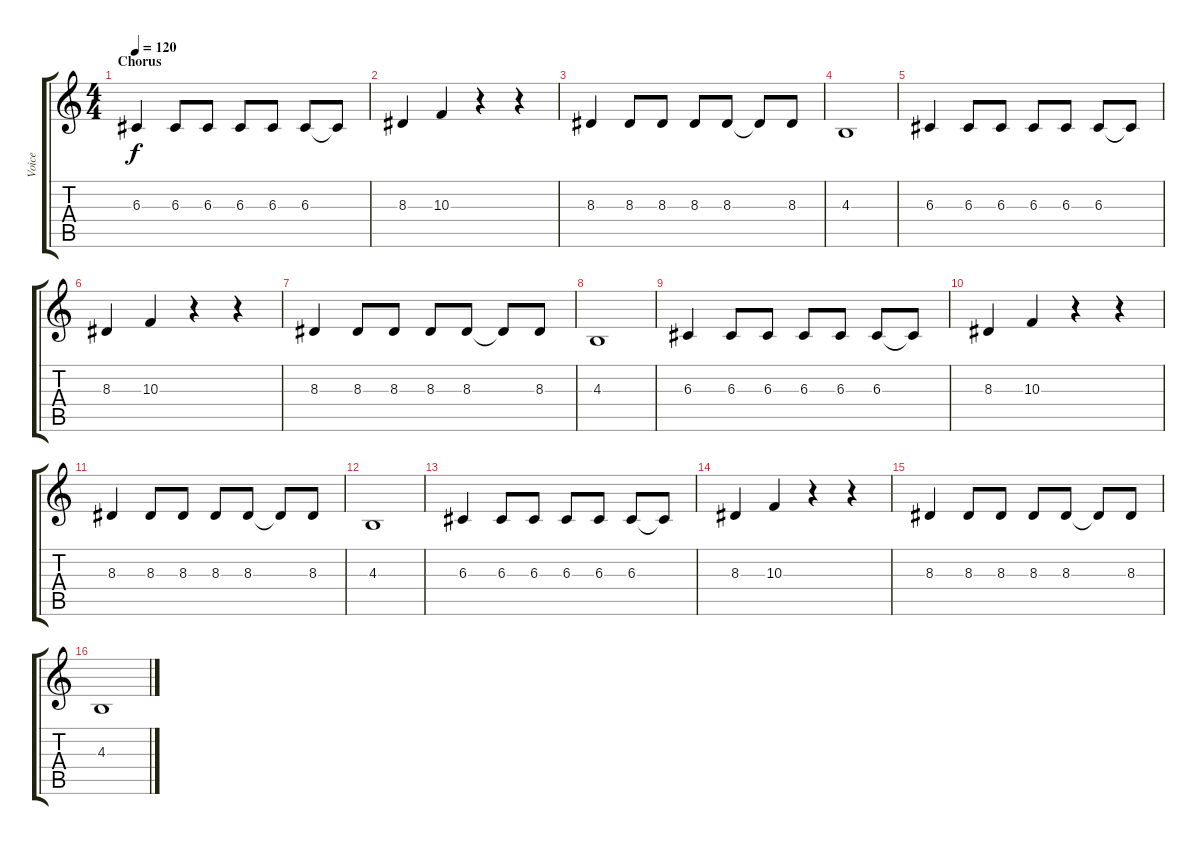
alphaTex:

\track ("Voice" "Voice") {instrument oboe}
\staff {score tabs}
\tuning (E4 B3 G3 D3 A2 E2) {hide}
\ts (4 4)
\section ("" "Chorus")
\tempo 120
\clef g2
\ks c
6.3.4{dy f} 6.3.8 6.3.8 6.3.8 6.3.8 6.3.8 6.3{t}.8 |
8.3.4 10.3.4 r.4 r.4 |
8.3.4 8.3.8 8.3.8 8.3.8 8.3.8 8.3{t}.8 8.3.8 |
4.3.1 |
6.3.4 6.3.8 6.3.8 6.3.8 6.3.8 6.3.8 6.3{t}.8 |
8.3.4 10.3.4 r.4 r.4 |
8.3.4 8.3.8 8.3.8 8.3.8 8.3.8 8.3{t}.8 8.3.8 |
4.3.1 |
6.3.4 6.3.8 6.3.8 6.3.8 6.3.8 6.3.8 6.3{t}.8 |
8.3.4 10.3.4 r.4 r.4 |
8.3.4 8.3.8 8.3.8 8.3.8 8.3.8 8.3{t}.8 8.3.8 |
4.3.1 |
6.3.4 6.3.8 6.3.8 6.3.8 6.3.8 6.3.8 6.3{t}.8 |
8.3.4 10.3.4 r.4 r.4 |
8.3.4 8.3.8 8.3.8 8.3.8 8.3.8 8.3{t}.8 8.3.8 |
4.3.1
